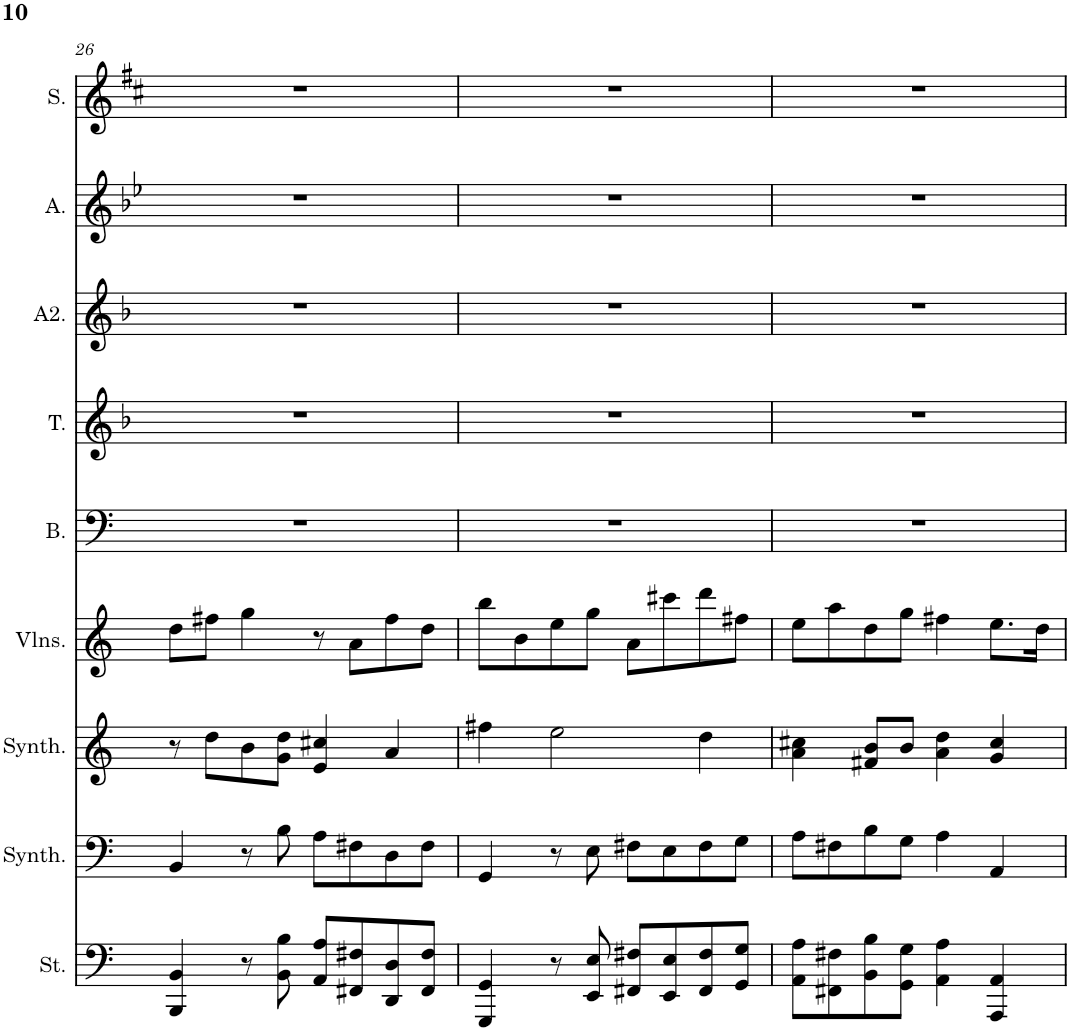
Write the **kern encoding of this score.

**kern	**kern	**kern	**kern	**kern	**kern	**kern	**kern	**kern
*part9	*part8	*part7	*part6	*part5	*part4	*part3	*part2	*part1
*staff9	*staff8	*staff7	*staff6	*staff5	*staff4	*staff3	*staff2	*staff1
*I"Cordes, D'Bass/Strings, etc	*I"Synthétiseur d'instruments à cordes, Synth strings, etc	*I"Synthétiseur d'instruments à cordes, Synth strings 2	*I"Violons, 1st violins	*I"Basse	*I"Tenor	*I"Alto 2	*I"Alto	*I"Soprano
*I'St.	*I'Synth.	*I'Synth.	*I'Vlns.	*I'B.	*I'T.	*I'A2.	*I'A.	*I'S.
!!LO:PB:g=z
*clefF4	*clefF4	*clefG2	*clefG2	*clefF4	*clefG2	*clefG2	*clefG2	*clefG2
*k[]	*k[]	*k[]	*k[]	*k[]	*k[b-]	*k[b-]	*k[b-e-]	*k[f#c#]
*M4/4	*M4/4	*M4/4	*M4/4	*M4/4	*M4/4	*M4/4	*M4/4	*M4/4
=26	=26	=26	=26	=26	=26	=26	=26	=26
4BBB/ 4BB/	4BB/	8r	8dd\L	1r	1r	1r	1r	1r
.	.	8dd\L	8ff#X\J	.	.	.	.	.
8r	8r	8b\	4gg\	.	.	.	.	.
8BB\ 8B\	8B\	8g\ 8dd\J	.	.	.	.	.	.
8AA/ 8A/L	8A\L	4e/ 4cc#X/	8r	.	.	.	.	.
8FF#X/ 8F#X/	8F#X\	.	8a\L	.	.	.	.	.
8DD/ 8D/	8D\	4a/	8ff#\	.	.	.	.	.
8FF#/ 8F#/J	8F#\J	.	8dd\J	.	.	.	.	.
=27	=27	=27	=27	=27	=27	=27	=27	=27
4GGG/ 4GG/	4GG/	4ff#X\	8bb\L	1r	1r	1r	1r	1r
.	.	.	8b\	.	.	.	.	.
8r	8r	2ee\	8ee\	.	.	.	.	.
8EE/ 8E/	8E\	.	8gg\J	.	.	.	.	.
8FF#X/ 8F#X/L	8F#X\L	.	8a\L	.	.	.	.	.
8EE/ 8E/	8E\	.	8ccc#X\	.	.	.	.	.
8FF#/ 8F#/	8F#\	4dd\	8ddd\	.	.	.	.	.
8GG/ 8G/J	8G\J	.	8ff#X\J	.	.	.	.	.
=28	=28	=28	=28	=28	=28	=28	=28	=28
8AA\ 8A\L	8A\L	4a\ 4cc#X\	8ee\L	1r	1r	1r	1r	1r
8FF#X\ 8F#X\	8F#X\	.	8aa\	.	.	.	.	.
8BB\ 8B\	8B\	8f#X/ 8b/L	8dd\	.	.	.	.	.
8GG\ 8G\J	8G\J	8b/J	8gg\J	.	.	.	.	.
4AA\ 4A\	4A\	4a\ 4dd\	4ff#X\	.	.	.	.	.
4AAA/ 4AA/	4AA/	4g/ 4cc#/	8.ee\L	.	.	.	.	.
.	.	.	16dd\Jk	.	.	.	.	.
=	=	=	=	=	=	=	=	=
*-	*-	*-	*-	*-	*-	*-	*-	*-
